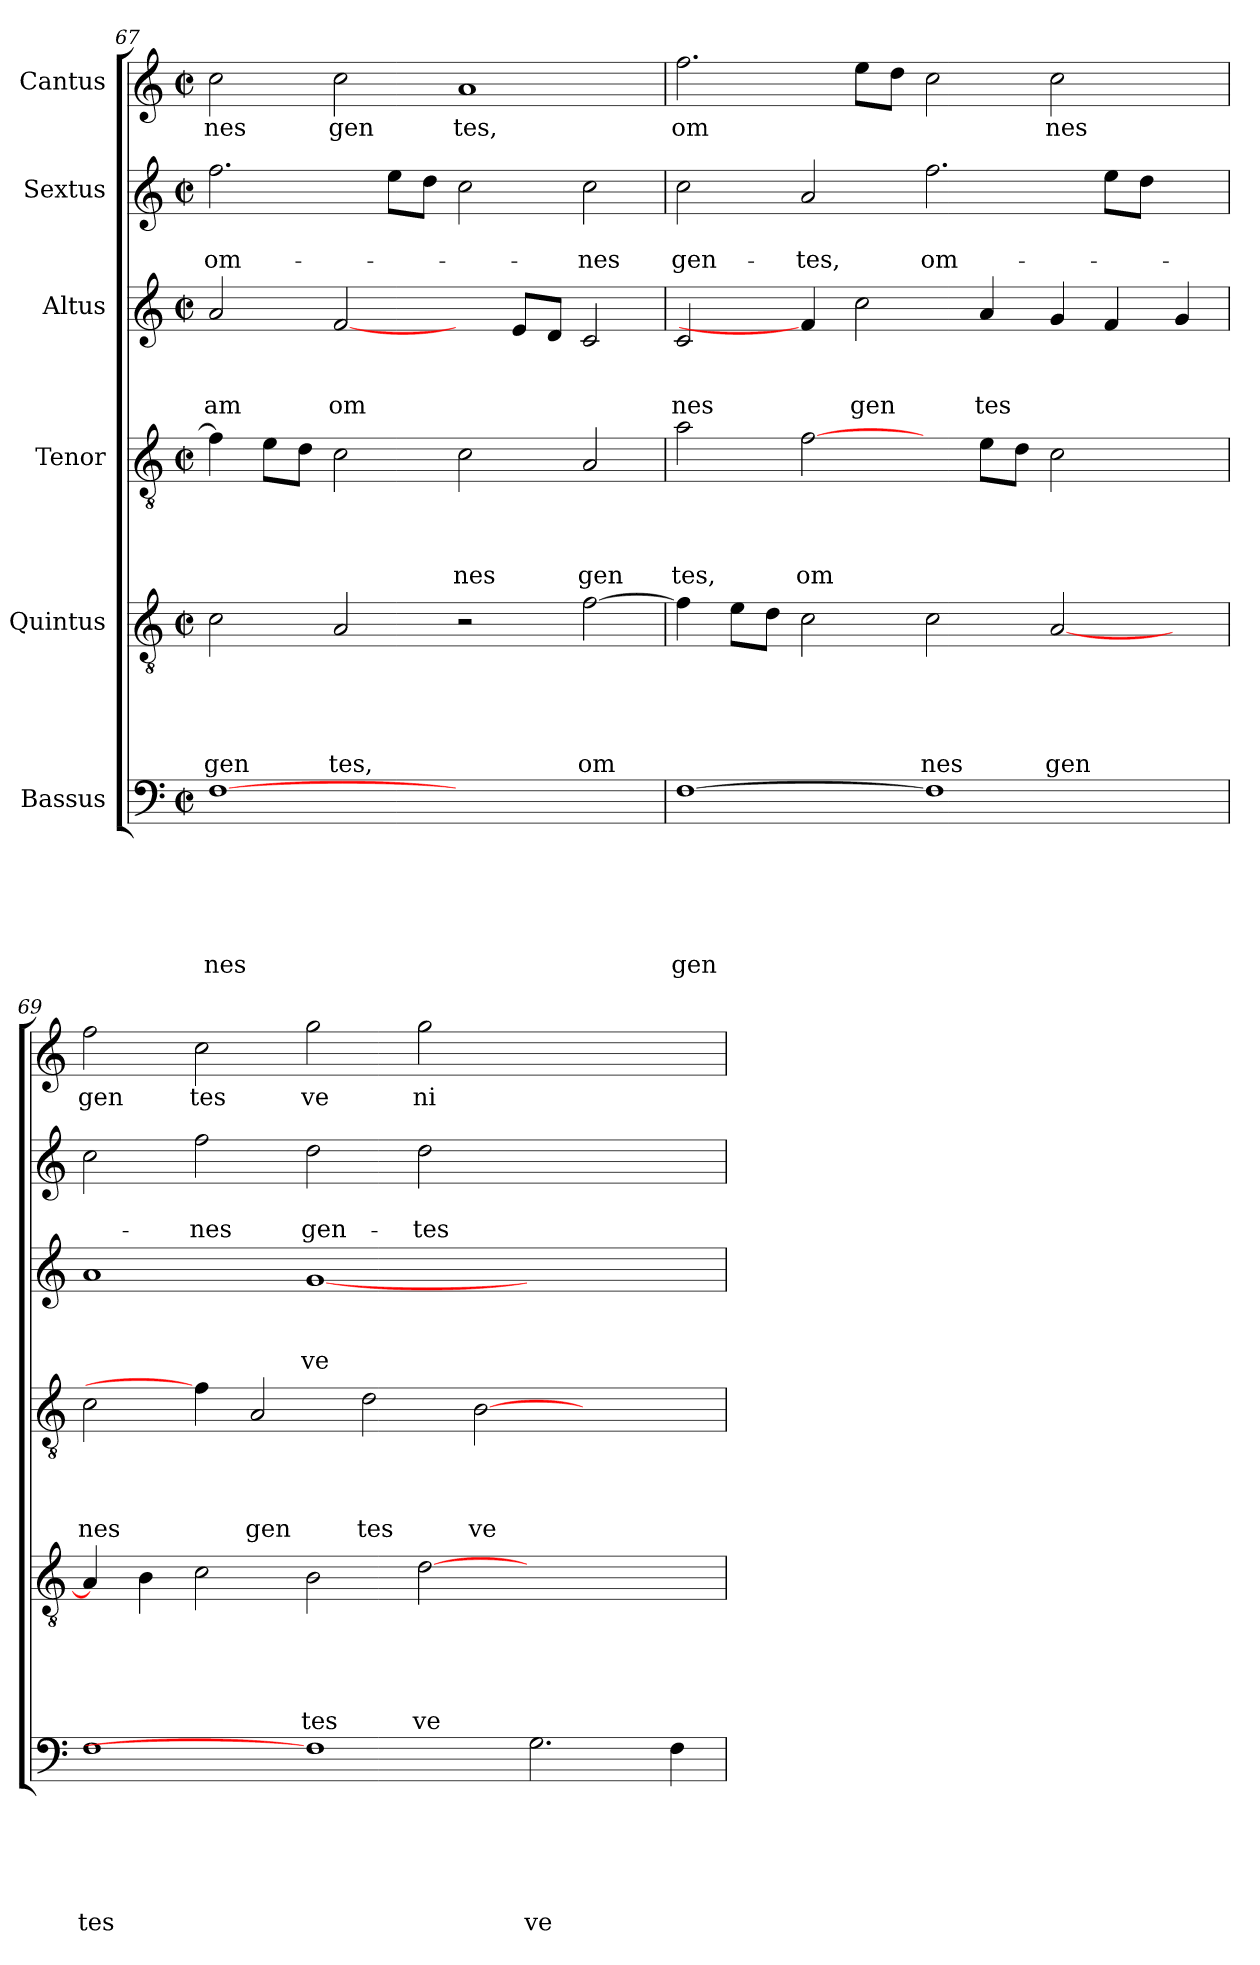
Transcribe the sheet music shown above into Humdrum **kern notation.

**kern	**text	**text	**text	**text	**text	**text	**kern	**text	**text	**text	**text	**text	**kern	**text	**text	**text	**text	**kern	**text	**text	**text	**kern	**text	**text	**kern	**text
*part6	*part6	*part6	*part6	*part6	*part6	*part6	*part5	*part5	*part5	*part5	*part5	*part5	*part4	*part4	*part4	*part4	*part4	*part3	*part3	*part3	*part3	*part2	*part2	*part2	*part1	*part1
*staff6	*staff6	*staff6	*staff6	*staff6	*staff6	*staff6	*staff5	*staff5	*staff5	*staff5	*staff5	*staff5	*staff4	*staff4	*staff4	*staff4	*staff4	*staff3	*staff3	*staff3	*staff3	*staff2	*staff2	*staff2	*staff1	*staff1
*I"Bassus	*	*	*	*	*	*	*I"Quintus	*	*	*	*	*	*I"Tenor	*	*	*	*	*I"Altus	*	*	*	*I"Sextus	*	*	*I"Cantus	*
!!LO:PB:g=z
*clefF4	*	*	*	*	*	*	*clefGv2	*	*	*	*	*	*clefGv2	*	*	*	*	*clefG2	*	*	*	*clefG2	*	*	*clefG2	*
*k[]	*	*	*	*	*	*	*k[]	*	*	*	*	*	*k[]	*	*	*	*	*k[]	*	*	*	*k[]	*	*	*k[]	*
*C:	*	*	*	*	*	*	*C:	*	*	*	*	*	*C:	*	*	*	*	*C:	*	*	*	*C:	*	*	*C:	*
*M2/2	*	*	*	*	*	*	*M2/2	*	*	*	*	*	*M2/2	*	*	*	*	*M2/2	*	*	*	*M2/2	*	*	*M2/2	*
*met(c|)	*	*	*	*	*	*	*met(c|)	*	*	*	*	*	*met(c|)	*	*	*	*	*met(c|)	*	*	*	*met(c|)	*	*	*met(c|)	*
=67	=67	=67	=67	=67	=67	=67	=67	=67	=67	=67	=67	=67	=67	=67	=67	=67	=67	=67	=67	=67	=67	=67	=67	=67	=67	=67
!	!	!	!	!	!	!LO:LY:b	!	!	!	!	!	!LO:LY:b	!	!	!	!	!	!	!	!	!LO:LY:b	!	!	!LO:LY:b	!	!LO:LY:b
[1F	.	.	.	.	.	nes	2c\	.	.	.	.	gen	4f\]	.	.	.	.	2a/	.	.	-am	2.ff\	.	om-	2cc\	nes
.	.	.	.	.	.	.	.	.	.	.	.	.	8e\L	.	.	.	.	.	.	.	.	.	.	.	.	.
.	.	.	.	.	.	.	.	.	.	.	.	.	8d\J	.	.	.	.	.	.	.	.	.	.	.	.	.
!	!	!	!	!	!	!	!	!	!	!	!	!LO:LY:b	!	!	!	!	!	!	!	!	!LO:LY:b	!	!	!	!	!LO:LY:b
.	.	.	.	.	.	.	2A/	.	.	.	.	tes,	2c\	.	.	.	.	[2f/	.	.	om	.	.	.	2cc\	gen
.	.	.	.	.	.	.	.	.	.	.	.	.	.	.	.	.	.	.	.	.	.	8ee\L	.	.	.	.
.	.	.	.	.	.	.	.	.	.	.	.	.	.	.	.	.	.	.	.	.	.	8dd\J	.	.	.	.
!	!	!	!	!	!	!	!	!	!	!	!	!	!	!	!	!	!LO:LY:b	!	!	!	!	!	!	!	!	!LO:LY:b
1ryy	.	.	.	.	.	.	2r	.	.	.	.	.	2c\	.	.	.	nes	4ryy	.	.	.	2cc\	.	.	1a	tes,
.	.	.	.	.	.	.	.	.	.	.	.	.	.	.	.	.	.	8e/L	.	.	.	.	.	.	.	.
.	.	.	.	.	.	.	.	.	.	.	.	.	.	.	.	.	.	8d/J	.	.	.	.	.	.	.	.
!	!	!	!	!	!	!	!	!	!	!	!	!LO:LY:b	!	!	!	!	!LO:LY:b	!	!	!	!	!	!	!LO:LY:b	!	!
.	.	.	.	.	.	.	[>2f\	.	.	.	.	om	2A/	.	.	.	gen	2c/	.	.	.	2cc\	.	-nes	.	.
=68	=68	=68	=68	=68	=68	=68	=68	=68	=68	=68	=68	=68	=68	=68	=68	=68	=68	=68	=68	=68	=68	=68	=68	=68	=68	=68
!	!	!	!	!	!	!LO:LY:b	!	!	!	!	!	!	!	!	!	!	!LO:LY:b	!	!	!	!LO:LY:b	!	!	!LO:LY:b	!	!LO:LY:b
[1F	.	.	.	.	.	gen	4f\]	.	.	.	.	.	2a\	.	.	.	tes,	2c/	.	.	nes	2cc\	.	gen-	2.ff\	om
.	.	.	.	.	.	.	8e\L	.	.	.	.	.	.	.	.	.	.	.	.	.	.	.	.	.	.	.
.	.	.	.	.	.	.	8d\J	.	.	.	.	.	.	.	.	.	.	.	.	.	.	.	.	.	.	.
!	!	!	!	!	!	!	!	!	!	!	!	!	!	!	!	!	!LO:LY:b	!	!	!	!	!	!	!LO:LY:b	!	!
.	.	.	.	.	.	.	2c\	.	.	.	.	.	[2f\	.	.	.	om	4f/]	.	.	.	2a/	.	-tes,	.	.
!	!	!	!	!	!	!	!	!	!	!	!	!	!	!	!	!	!	!	!	!	!LO:LY:b	!	!	!	!	!
.	.	.	.	.	.	.	.	.	.	.	.	.	.	.	.	.	.	2cc\	.	.	gen	.	.	.	8ee\L	.
.	.	.	.	.	.	.	.	.	.	.	.	.	.	.	.	.	.	.	.	.	.	.	.	.	8dd\J	.
!	!	!	!	!	!	!	!	!	!	!	!	!LO:LY:b	!	!	!	!	!	!	!	!	!	!	!	!LO:LY:b	!	!
1F]	.	.	.	.	.	.	2c\	.	.	.	.	nes	4ryy	.	.	.	.	.	.	.	.	2.ff\	.	om-	2cc\	.
!	!	!	!	!	!	!	!	!	!	!	!	!	!	!	!	!	!	!	!	!	!LO:LY:b	!	!	!	!	!
.	.	.	.	.	.	.	.	.	.	.	.	.	8e\L	.	.	.	.	4a/	.	.	tes	.	.	.	.	.
.	.	.	.	.	.	.	.	.	.	.	.	.	8d\J	.	.	.	.	.	.	.	.	.	.	.	.	.
!	!	!	!	!	!	!	!	!	!	!	!	!LO:LY:b	!	!	!	!	!	!	!	!	!	!	!	!	!	!LO:LY:b
.	.	.	.	.	.	.	[<2A/	.	.	.	.	gen	2c\	.	.	.	.	4g/	.	.	.	.	.	.	2cc\	nes
.	.	.	.	.	.	.	.	.	.	.	.	.	.	.	.	.	.	4f/	.	.	.	8ee\L	.	.	.	.
.	.	.	.	.	.	.	.	.	.	.	.	.	.	.	.	.	.	.	.	.	.	8dd\J	.	.	.	.
4ryy	.	.	.	.	.	.	4ryy	.	.	.	.	.	4ryy	.	.	.	.	4g/	.	.	.	4ryy	.	.	4ryy	.
=69	=69	=69	=69	=69	=69	=69	=69	=69	=69	=69	=69	=69	=69	=69	=69	=69	=69	=69	=69	=69	=69	=69	=69	=69	=69	=69
!	!	!	!	!	!	!LO:LY:b	!	!	!	!	!	!	!	!	!	!	!LO:LY:b	!	!	!	!	!	!	!	!	!LO:LY:b
1F	.	.	.	.	.	tes	4A/]	.	.	.	.	.	2c\	.	.	.	nes	1a	.	.	.	2cc\	.	.	2ff\	gen
.	.	.	.	.	.	.	4B\	.	.	.	.	.	.	.	.	.	.	.	.	.	.	.	.	.	.	.
!	!	!	!	!	!	!	!	!	!	!	!	!	!	!	!	!	!	!	!	!	!	!	!	!LO:LY:b	!	!LO:LY:b
.	.	.	.	.	.	.	2c\	.	.	.	.	.	4f\]	.	.	.	.	.	.	.	.	2ff\	.	-nes	2cc\	tes
!	!	!	!	!	!	!	!	!	!	!	!	!	!	!	!	!	!LO:LY:b	!	!	!	!	!	!	!	!	!
.	.	.	.	.	.	.	.	.	.	.	.	.	2A/	.	.	.	gen	.	.	.	.	.	.	.	.	.
!	!	!	!	!	!	!	!	!	!	!	!	!LO:LY:b	!	!	!	!	!	!	!	!	!LO:LY:b	!	!	!LO:LY:b	!	!LO:LY:b
1F]	.	.	.	.	.	.	2B\	.	.	.	.	tes	.	.	.	.	.	[<1g	.	.	ve	2dd\	.	gen-	2gg\	ve
!	!	!	!	!	!	!	!	!	!	!	!	!	!	!	!	!	!LO:LY:b	!	!	!	!	!	!	!	!	!
.	.	.	.	.	.	.	.	.	.	.	.	.	2d\	.	.	.	tes	.	.	.	.	.	.	.	.	.
!	!	!	!	!	!	!	!	!	!	!	!	!LO:LY:b	!	!	!	!	!	!	!	!	!	!	!	!LO:LY:b	!	!LO:LY:b
.	.	.	.	.	.	.	[>2d\	.	.	.	.	ve	.	.	.	.	.	.	.	.	.	2dd\	.	-tes	2gg\	ni
!	!	!	!	!	!	!	!	!	!	!	!	!	!	!	!	!	!LO:LY:b	!	!	!	!	!	!	!	!	!
.	.	.	.	.	.	.	.	.	.	.	.	.	[>2B\	.	.	.	ve	.	.	.	.	.	.	.	.	.
!	!	!	!	!	!	!LO:LY:b	!	!	!	!	!	!	!	!	!	!	!	!	!	!	!	!	!	!	!	!
2.G\	.	.	.	.	.	ve	1ryy	.	.	.	.	.	.	.	.	.	.	1ryy	.	.	.	1ryy	.	.	1ryy	.
.	.	.	.	.	.	.	.	.	.	.	.	.	2.ryy	.	.	.	.	.	.	.	.	.	.	.	.	.
4F\	.	.	.	.	.	.	.	.	.	.	.	.	.	.	.	.	.	.	.	.	.	.	.	.	.	.
=	=	=	=	=	=	=	=	=	=	=	=	=	=	=	=	=	=	=	=	=	=	=	=	=	=	=
*-	*-	*-	*-	*-	*-	*-	*-	*-	*-	*-	*-	*-	*-	*-	*-	*-	*-	*-	*-	*-	*-	*-	*-	*-	*-	*-
